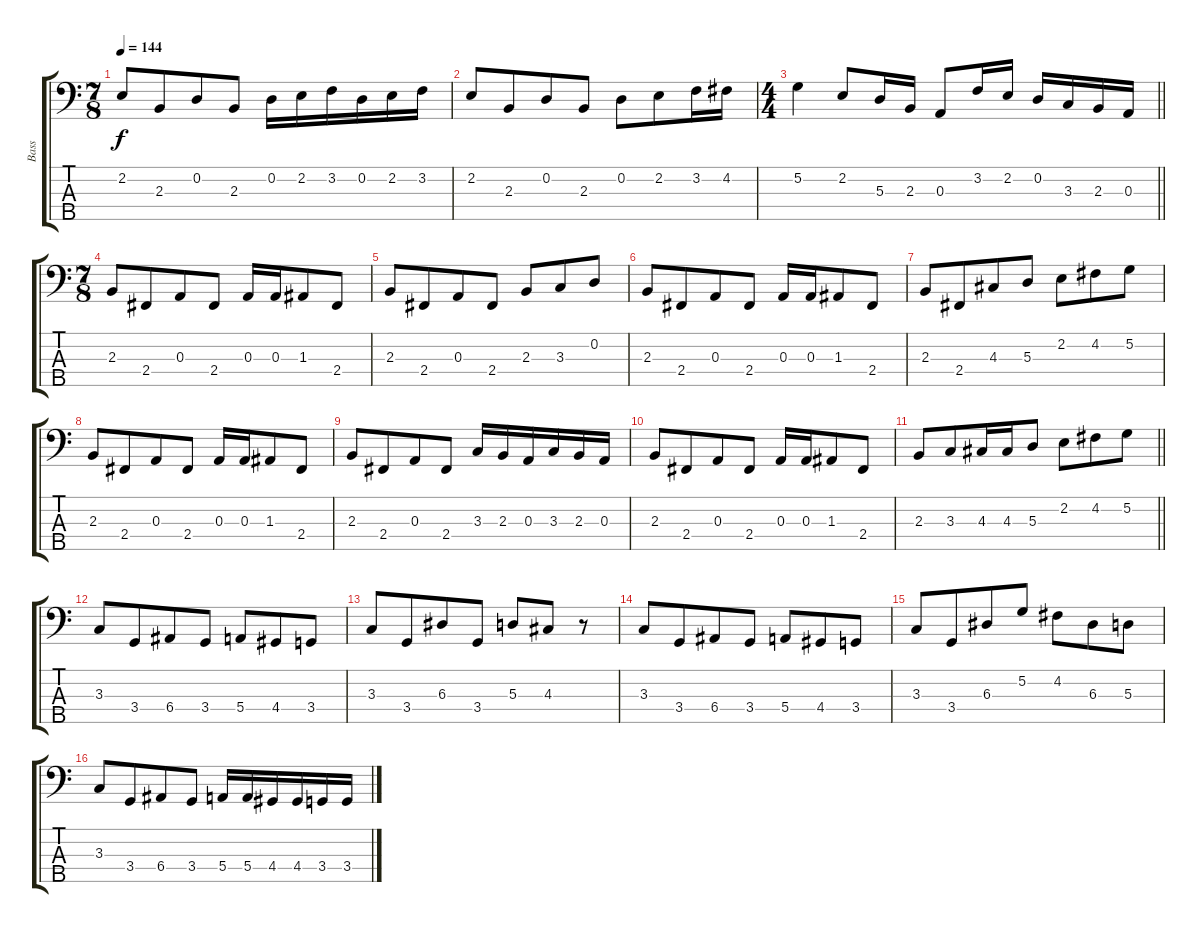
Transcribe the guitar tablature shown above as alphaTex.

\track ("Bass" "Bass") {instrument electricbasspick}
\staff {score tabs}
\tuning (G2 D2 A1 E1 B0) {hide}
\ts (7 8)
\tempo 144
\clef f4
\ks c
2.2.8{dy f} 2.3.8 0.2.8 2.3.8 0.2.16 2.2.16 3.2.16 0.2.16 2.2.16 3.2.16 |
2.2.8 2.3.8 0.2.8 2.3.8 0.2.8 2.2.8 3.2.16 4.2.16 |
\ts (4 4)
\barLineRight lightlight
5.2.4 2.2.8 5.3.16 2.3.16 0.3.8 3.2.16 2.2.16 0.2.16 3.3.16 2.3.16 0.3.16 |
\ts (7 8)
\section ("" "")
2.3.8 2.4.8 0.3.8 2.4.8 0.3.16 0.3.16 1.3.8 2.4.8 |
2.3.8 2.4.8 0.3.8 2.4.8 2.3.8 3.3.8 0.2.8 |
2.3.8 2.4.8 0.3.8 2.4.8 0.3.16 0.3.16 1.3.8 2.4.8 |
2.3.8 2.4.8 4.3.8 5.3.8 2.2.8 4.2.8 5.2.8 |
2.3.8 2.4.8 0.3.8 2.4.8 0.3.16 0.3.16 1.3.8 2.4.8 |
2.3.8 2.4.8 0.3.8 2.4.8 3.3.16 2.3.16 0.3.16 3.3.16 2.3.16 0.3.16 |
2.3.8 2.4.8 0.3.8 2.4.8 0.3.16 0.3.16 1.3.8 2.4.8 |
\barLineRight lightlight
2.3.8 3.3.8 4.3.16 4.3.16 5.3.8 2.2.8 4.2.8 5.2.8 |
\section ("" "")
3.3.8 3.4.8 6.4.8 3.4.8 5.4.8 4.4.8 3.4.8 |
3.3.8 3.4.8 6.3.8 3.4.8 5.3.8 4.3.8 r.8 |
3.3.8 3.4.8 6.4.8 3.4.8 5.4.8 4.4.8 3.4.8 |
3.3.8 3.4.8 6.3.8 5.2.8 4.2.8 6.3.8 5.3.8 |
3.3.8 3.4.8 6.4.8 3.4.8 5.4.16 5.4.16 4.4.16 4.4.16 3.4.16 3.4.16
